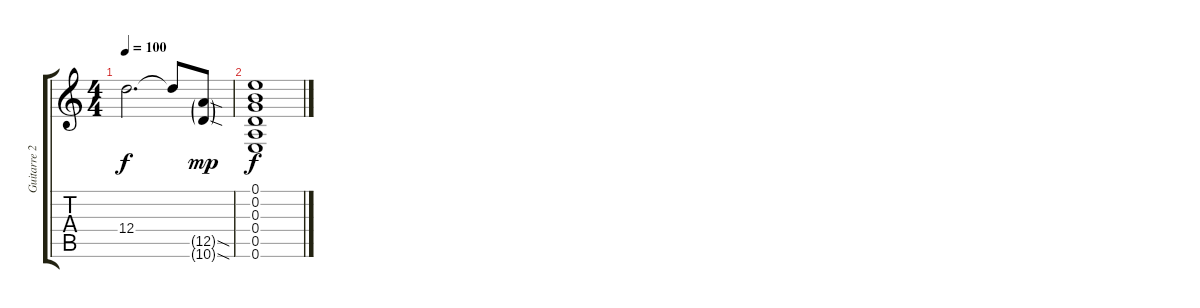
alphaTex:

\track ("Guitarre 2" "Guitarre 2") {instrument overdrivenguitar}
\staff {score tabs}
\tuning (E4 B3 G3 D3 A2 E2) {hide}
\ts (4 4)
\tempo 100
\clef g2
\ks c
12.4{t}.2{d dy f volume 8} 12.4{t}.8 (12.5{sod g} 10.6{sod g}).8{dy mp} |
(0.1 0.2 0.3 0.4 0.5 0.6).1{dy f volume 16 balance 8 instrument breathnoise}
